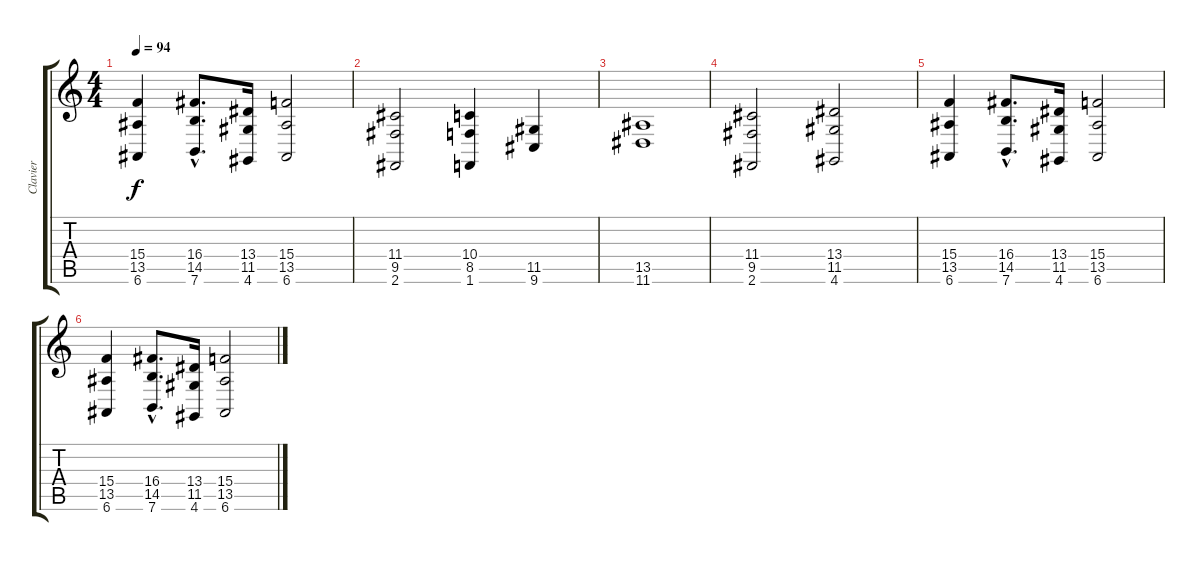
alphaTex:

\track ("Clavier" "Clavier") {instrument acousticgrandpiano}
\staff {score tabs}
\tuning (E4 B3 G3 D3 A2 E2) {hide}
\ts (4 4)
\tempo 94
\clef g2
\ks c
(15.4 13.5 6.6).4{dy f} (16.4{hac} 14.5{hac} 7.6{hac}).8{d} (13.4 11.5 4.6).16 (15.4 13.5 6.6).2 |
(11.4 9.5 2.6).2{instrument choiraahs} (10.4 8.5 1.6).4 (11.5 9.6).4 |
(13.5 11.6).1 |
(11.4 9.5 2.6).2 (13.4 11.5 4.6).2 |
(15.4 13.5 6.6).4 (16.4{hac} 14.5{hac} 7.6{hac}).8{d} (13.4 11.5 4.6).16 (15.4 13.5 6.6).2 |
(15.4 13.5 6.6).4 (16.4{hac} 14.5{hac} 7.6{hac}).8{d} (13.4 11.5 4.6).16 (15.4 13.5 6.6).2
